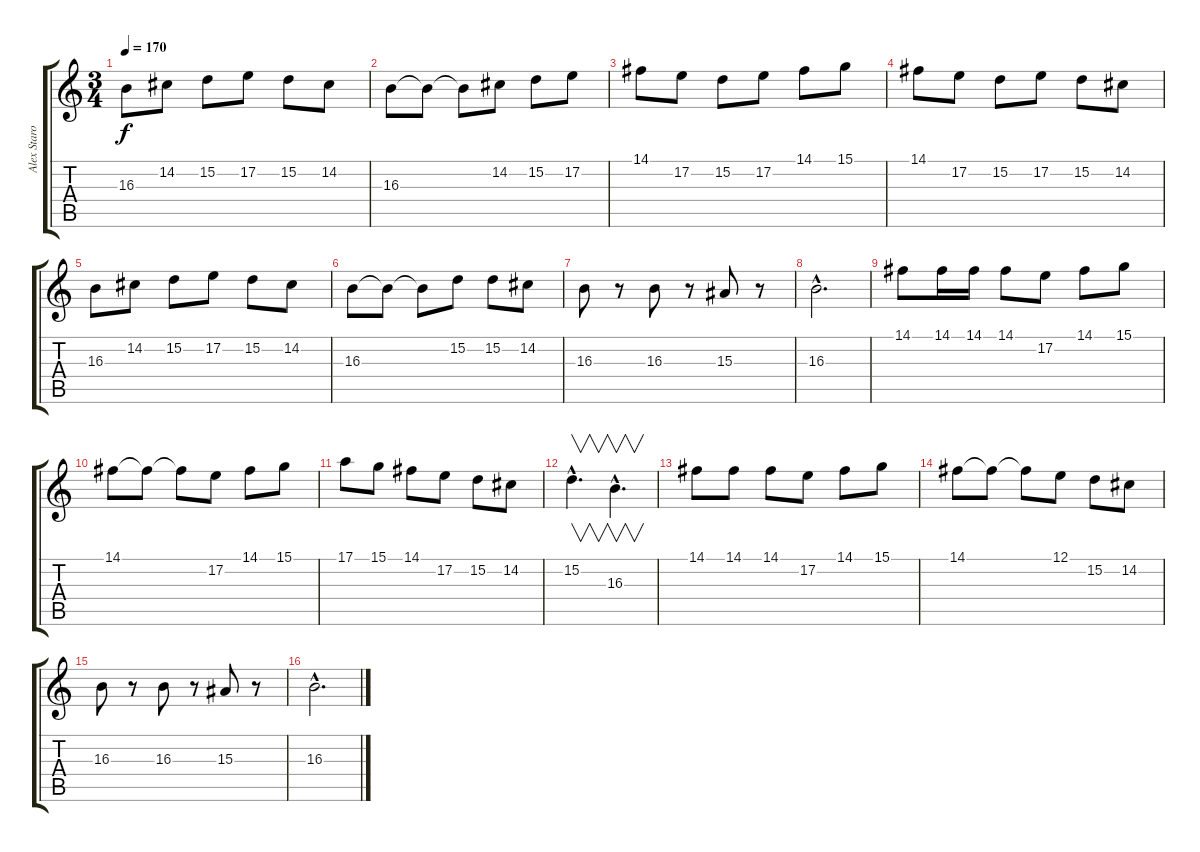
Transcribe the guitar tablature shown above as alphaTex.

\track ("Alex Staropoli - Strings" "Alex Staro") {instrument stringensemble1}
\staff {score tabs}
\tuning (E4 B3 G3 D3 A2 E2) {hide}
\ts (3 4)
\tempo 170
\clef g2
\ks c
16.3.8{dy f balance 8} 14.2.8 15.2.8 17.2.8 15.2.8 14.2.8 |
16.3.8 16.3{t}.8 16.3{t}.8 14.2.8 15.2.8 17.2.8 |
14.1.8 17.2.8 15.2.8 17.2.8 14.1.8 15.1.8 |
14.1.8 17.2.8 15.2.8 17.2.8 15.2.8 14.2.8 |
16.3.8 14.2.8 15.2.8 17.2.8 15.2.8 14.2.8 |
16.3.8 16.3{t}.8 16.3{t}.8 15.2.8 15.2.8 14.2.8 |
16.3.8 r.8 16.3.8 r.8 15.3.8 r.8 |
16.3{hac}.2{d} |
14.1.8 14.1.16 14.1.16 14.1.8 17.2.8 14.1.8 15.1.8 |
14.1.8 14.1{t}.8 14.1{t}.8 17.2.8 14.1.8 15.1.8 |
17.1.8 15.1.8 14.1.8 17.2.8 15.2.8 14.2.8 |
15.2{hac}.4{v d} 16.3{hac}.4{v d} |
14.1.8 14.1.8 14.1.8 17.2.8 14.1.8 15.1.8 |
14.1.8 14.1{t}.8 14.1{t}.8 12.1.8 15.2.8 14.2.8 |
16.3.8 r.8 16.3.8 r.8 15.3.8 r.8 |
16.3{hac}.2{d}
